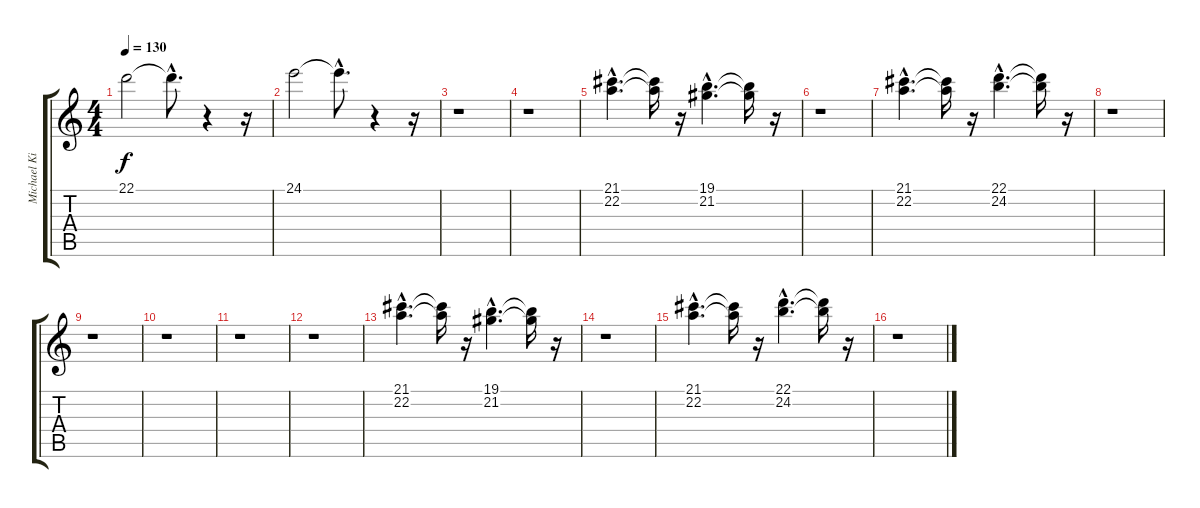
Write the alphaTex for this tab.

\track ("Michael Kiske" "Michael Ki") {instrument pad4choir}
\staff {score tabs}
\tuning (E4 B3 G3 D3 A2 E2) {hide}
\ts (4 4)
\tempo 130
\clef g2
\ks c
22.1.2{dy f} 22.1{hac t}.8{d} r.4 r.16 |
24.1.2 24.1{hac t}.8{d} r.4 r.16 |
r.1 |
r.1 |
(21.1{hac} 22.2{hac}).4{d} (21.1{t} 22.2{t}).16 r.16 (19.1{hac} 21.2{hac}).4{d} (19.1{t} 21.2{t}).16 r.16 |
r.1 |
(21.1{hac} 22.2{hac}).4{d} (21.1{t} 22.2{t}).16 r.16 (22.1{hac} 24.2{hac}).4{d} (22.1{t} 24.2{t}).16 r.16 |
r.1 |
r.1 |
r.1 |
r.1 |
r.1 |
(21.1{hac} 22.2{hac}).4{d} (21.1{t} 22.2{t}).16 r.16 (19.1{hac} 21.2{hac}).4{d} (19.1{t} 21.2{t}).16 r.16 |
r.1 |
(21.1{hac} 22.2{hac}).4{d} (21.1{t} 22.2{t}).16 r.16 (22.1{hac} 24.2{hac}).4{d} (22.1{t} 24.2{t}).16 r.16 |
r.1
